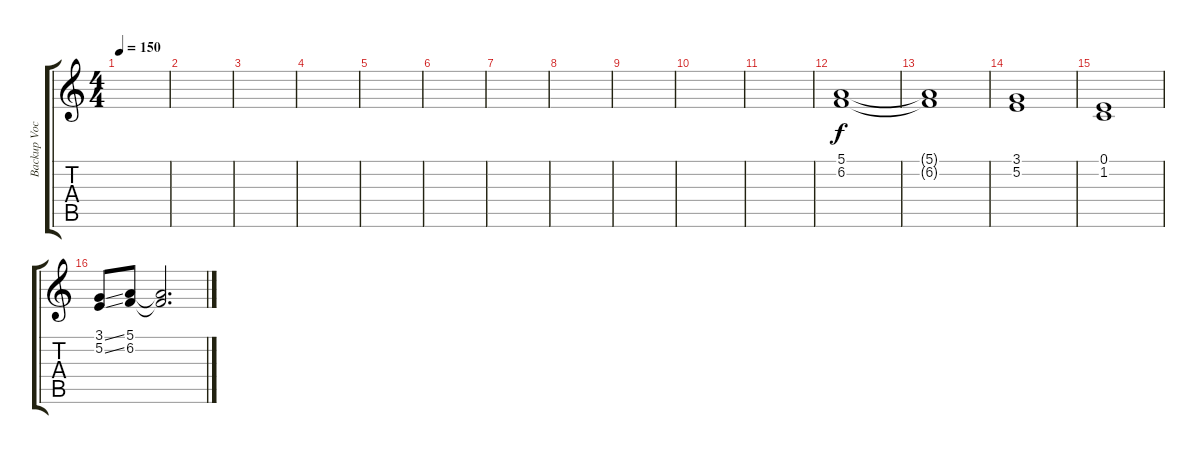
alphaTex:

\track ("Backup Vocals" "Backup Voc") {instrument bassoon}
\staff {score tabs}
\tuning (E4 B3 G3 D3 A2 D2) {hide}
\ts (4 4)
\tempo 150
\clef g2
\ks c
|
|
|
|
|
|
|
|
|
|
|
(5.1 6.2).1{volume 10} |
(5.1{t} 6.2{t}).1 |
(3.1 5.2).1 |
(0.1 1.2).1 |
(3.1{ss} 5.2{ss}).8 (5.1 6.2).8 (5.1{t} 6.2{t}).2{d}
